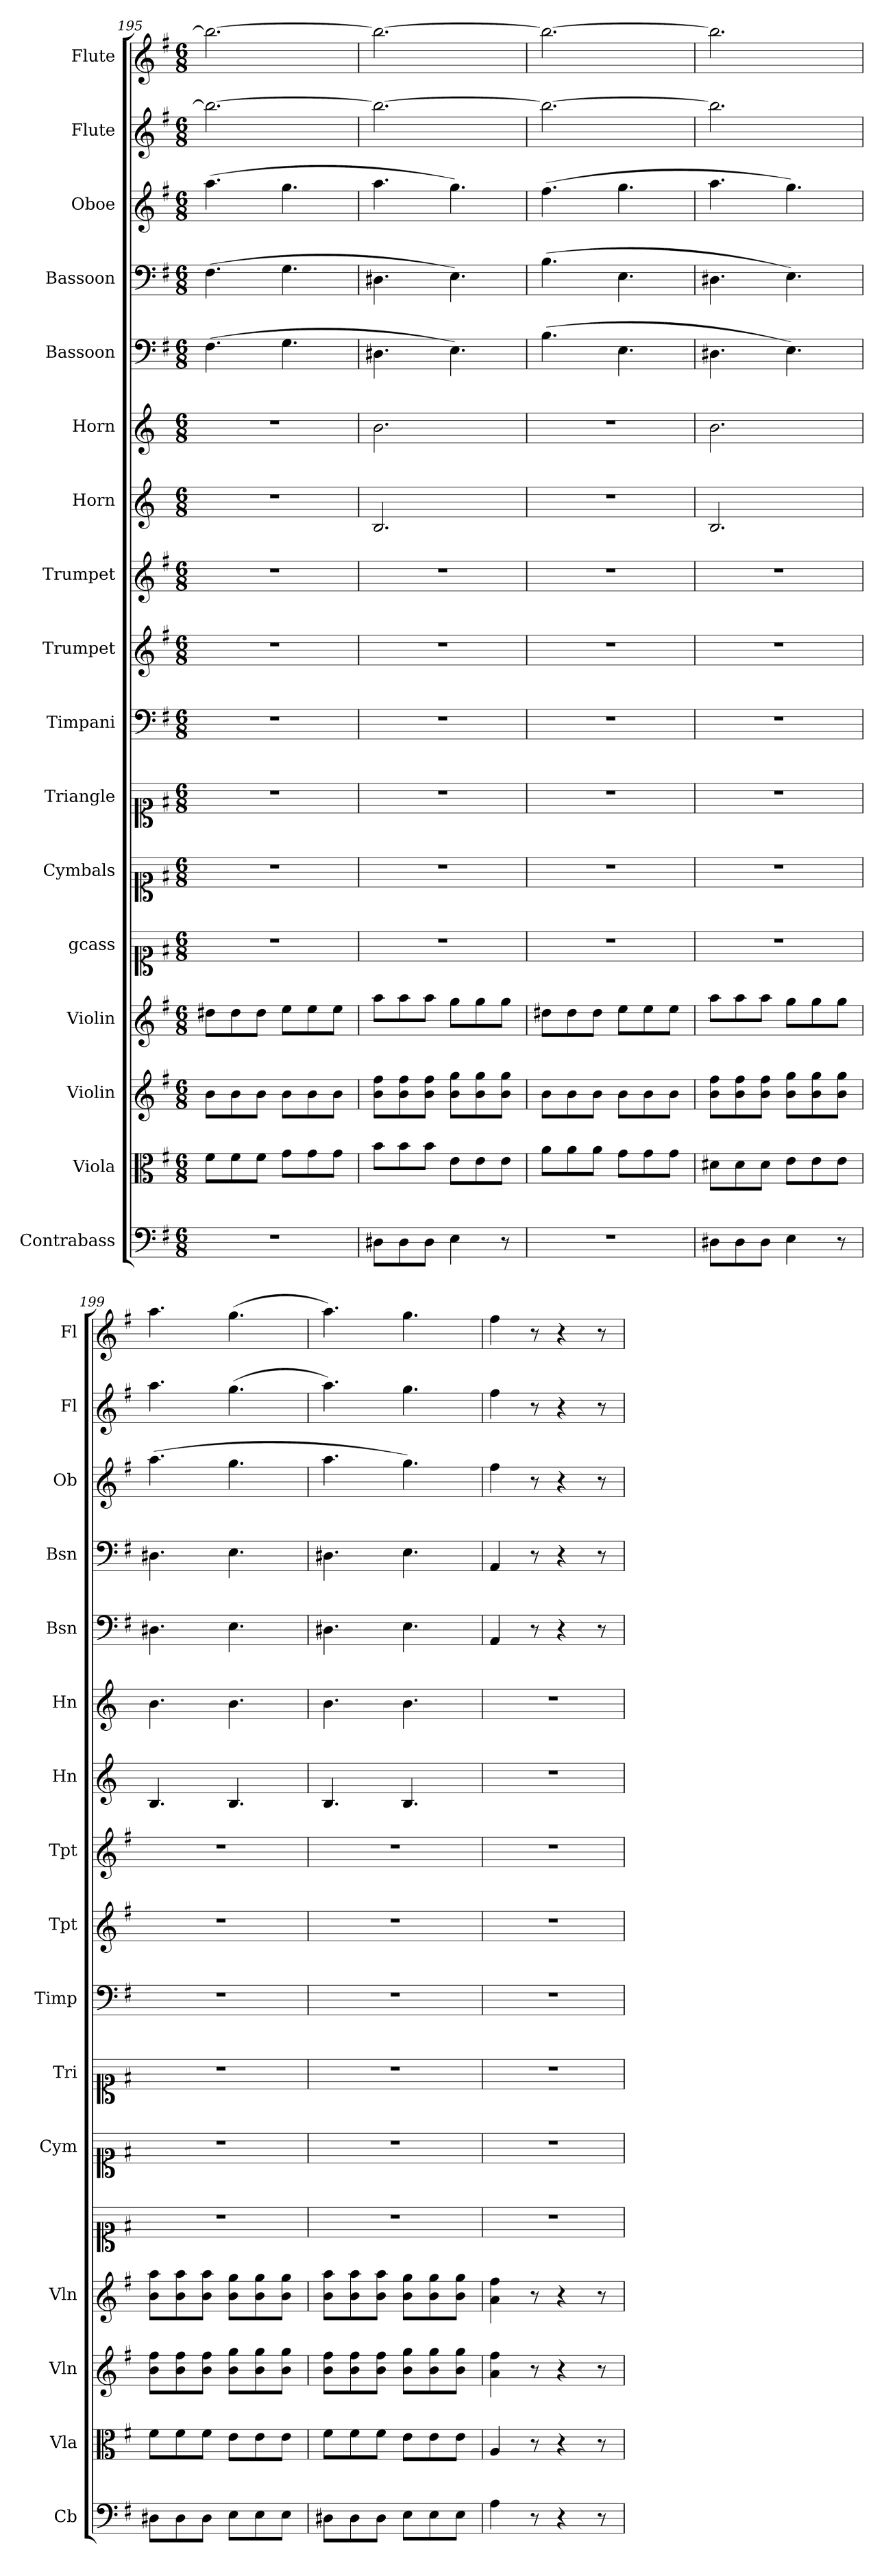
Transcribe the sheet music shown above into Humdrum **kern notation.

**kern	**kern	**kern	**kern	**kern	**kern	**kern	**kern	**kern	**kern	**kern	**kern	**kern	**kern	**kern	**kern	**kern
*part17	*part16	*part15	*part14	*part13	*part12	*part11	*part10	*part9	*part8	*part7	*part6	*part5	*part4	*part3	*part2	*part1
*staff17	*staff16	*staff15	*staff14	*staff13	*staff12	*staff11	*staff10	*staff9	*staff8	*staff7	*staff6	*staff5	*staff4	*staff3	*staff2	*staff1
*I"Contrabass	*I"Viola	*I"Violin	*I"Violin	*I"gcass	*I"Cymbals	*I"Triangle	*I"Timpani	*I"Trumpet	*I"Trumpet	*I"Horn	*I"Horn	*I"Bassoon	*I"Bassoon	*I"Oboe	*I"Flute	*I"Flute
*I'Cb	*I'Vla	*I'Vln	*I'Vln	*	*I'Cym	*I'Tri	*I'Timp	*I'Tpt	*I'Tpt	*I'Hn	*I'Hn	*I'Bsn	*I'Bsn	*I'Ob	*I'Fl	*I'Fl
*clefF4	*clefC3	*clefG2	*clefG2	*clefC1	*clefC1	*clefC1	*clefF4	*clefG2	*clefG2	*clefG2	*clefG2	*clefF4	*clefF4	*clefG2	*clefG2	*clefG2
*k[f#]	*k[f#]	*k[f#]	*k[f#]	*k[f#]	*k[f#]	*k[f#]	*k[f#]	*k[f#]	*k[f#]	*k[]	*k[]	*k[f#]	*k[f#]	*k[f#]	*k[f#]	*k[f#]
*M6/8	*M6/8	*M6/8	*M6/8	*M6/8	*M6/8	*M6/8	*M6/8	*M6/8	*M6/8	*M6/8	*M6/8	*M6/8	*M6/8	*M6/8	*M6/8	*M6/8
=195	=195	=195	=195	=195	=195	=195	=195	=195	=195	=195	=195	=195	=195	=195	=195	=195
2.r	8f#\L	8b\L	8dd#X\L	2.r	2.r	2.r	2.r	2.r	2.r	2.r	2.r	(4.F#\	(4.F#\	(4.aa\	2.bb\_	2.bb\_
.	8f#\	8b\	8dd#\	.	.	.	.	.	.	.	.	.	.	.	.	.
.	8f#\J	8b\J	8dd#\J	.	.	.	.	.	.	.	.	.	.	.	.	.
.	8g\L	8b\L	8ee\L	.	.	.	.	.	.	.	.	4.G\	4.G\	4.gg\	.	.
.	8g\	8b\	8ee\	.	.	.	.	.	.	.	.	.	.	.	.	.
.	8g\J	8b\J	8ee\J	.	.	.	.	.	.	.	.	.	.	.	.	.
=196	=196	=196	=196	=196	=196	=196	=196	=196	=196	=196	=196	=196	=196	=196	=196	=196
8D#X\L	8b\L	8b\ 8ff#\L	8aa\L	2.r	2.r	2.r	2.r	2.r	2.r	2.B/	2.b\	4.D#X\	4.D#X\	4.aa\	2.bb\_	2.bb\_
8D#\	8b\	8b\ 8ff#\	8aa\	.	.	.	.	.	.	.	.	.	.	.	.	.
8D#\J	8b\J	8b\ 8ff#\J	8aa\J	.	.	.	.	.	.	.	.	.	.	.	.	.
4E\	8e\L	8b\ 8gg\L	8gg\L	.	.	.	.	.	.	.	.	4.E\)	4.E\)	4.gg\)	.	.
.	8e\	8b\ 8gg\	8gg\	.	.	.	.	.	.	.	.	.	.	.	.	.
8r	8e\J	8b\ 8gg\J	8gg\J	.	.	.	.	.	.	.	.	.	.	.	.	.
=197	=197	=197	=197	=197	=197	=197	=197	=197	=197	=197	=197	=197	=197	=197	=197	=197
2.r	8a\L	8b\L	8dd#X\L	2.r	2.r	2.r	2.r	2.r	2.r	2.r	2.r	(4.B\	(4.B\	(4.ff#\	2.bb\_	2.bb\_
.	8a\	8b\	8dd#\	.	.	.	.	.	.	.	.	.	.	.	.	.
.	8a\J	8b\J	8dd#\J	.	.	.	.	.	.	.	.	.	.	.	.	.
.	8g\L	8b\L	8ee\L	.	.	.	.	.	.	.	.	4.E\	4.E\	4.gg\	.	.
.	8g\	8b\	8ee\	.	.	.	.	.	.	.	.	.	.	.	.	.
.	8g\J	8b\J	8ee\J	.	.	.	.	.	.	.	.	.	.	.	.	.
=198	=198	=198	=198	=198	=198	=198	=198	=198	=198	=198	=198	=198	=198	=198	=198	=198
8D#X\L	8d#X\L	8b\ 8ff#\L	8aa\L	2.r	2.r	2.r	2.r	2.r	2.r	2.B/	2.b\	4.D#X\	4.D#X\	4.aa\	2.bb\]	2.bb\]
8D#\	8d#\	8b\ 8ff#\	8aa\	.	.	.	.	.	.	.	.	.	.	.	.	.
8D#\J	8d#\J	8b\ 8ff#\J	8aa\J	.	.	.	.	.	.	.	.	.	.	.	.	.
4E\	8e\L	8b\ 8gg\L	8gg\L	.	.	.	.	.	.	.	.	4.E\)	4.E\)	4.gg\)	.	.
.	8e\	8b\ 8gg\	8gg\	.	.	.	.	.	.	.	.	.	.	.	.	.
8r	8e\J	8b\ 8gg\J	8gg\J	.	.	.	.	.	.	.	.	.	.	.	.	.
=199	=199	=199	=199	=199	=199	=199	=199	=199	=199	=199	=199	=199	=199	=199	=199	=199
8D#X\L	8f#\L	8b\ 8ff#\L	8b\ 8aa\L	2.r	2.r	2.r	2.r	2.r	2.r	4.B/	4.b\	4.D#X\	4.D#X\	(4.aa\	4.aa\	4.aa\
8D#\	8f#\	8b\ 8ff#\	8b\ 8aa\	.	.	.	.	.	.	.	.	.	.	.	.	.
8D#\J	8f#\J	8b\ 8ff#\J	8b\ 8aa\J	.	.	.	.	.	.	.	.	.	.	.	.	.
8E\L	8e\L	8b\ 8gg\L	8b\ 8gg\L	.	.	.	.	.	.	4.B/	4.b\	4.E\	4.E\	4.gg\	(4.gg\	(4.gg\
8E\	8e\	8b\ 8gg\	8b\ 8gg\	.	.	.	.	.	.	.	.	.	.	.	.	.
8E\J	8e\J	8b\ 8gg\J	8b\ 8gg\J	.	.	.	.	.	.	.	.	.	.	.	.	.
=200	=200	=200	=200	=200	=200	=200	=200	=200	=200	=200	=200	=200	=200	=200	=200	=200
8D#X\L	8f#\L	8b\ 8ff#\L	8b\ 8aa\L	2.r	2.r	2.r	2.r	2.r	2.r	4.B/	4.b\	4.D#X\	4.D#X\	4.aa\	4.aa\)	4.aa\)
8D#\	8f#\	8b\ 8ff#\	8b\ 8aa\	.	.	.	.	.	.	.	.	.	.	.	.	.
8D#\J	8f#\J	8b\ 8ff#\J	8b\ 8aa\J	.	.	.	.	.	.	.	.	.	.	.	.	.
8E\L	8e\L	8b\ 8gg\L	8b\ 8gg\L	.	.	.	.	.	.	4.B/	4.b\	4.E\	4.E\	4.gg\)	4.gg\	4.gg\
8E\	8e\	8b\ 8gg\	8b\ 8gg\	.	.	.	.	.	.	.	.	.	.	.	.	.
8E\J	8e\J	8b\ 8gg\J	8b\ 8gg\J	.	.	.	.	.	.	.	.	.	.	.	.	.
=201	=201	=201	=201	=201	=201	=201	=201	=201	=201	=201	=201	=201	=201	=201	=201	=201
4A\	4A/	4a\ 4ff#\	4a\ 4ff#\	2.r	2.r	2.r	2.r	2.r	2.r	2.r	2.r	4AA/	4AA/	4ff#\	4ff#\	4ff#\
8r	8r	8r	8r	.	.	.	.	.	.	.	.	8r	8r	8r	8r	8r
4r	4r	4r	4r	.	.	.	.	.	.	.	.	4r	4r	4r	4r	4r
8r	8r	8r	8r	.	.	.	.	.	.	.	.	8r	8r	8r	8r	8r
=	=	=	=	=	=	=	=	=	=	=	=	=	=	=	=	=
*-	*-	*-	*-	*-	*-	*-	*-	*-	*-	*-	*-	*-	*-	*-	*-	*-
